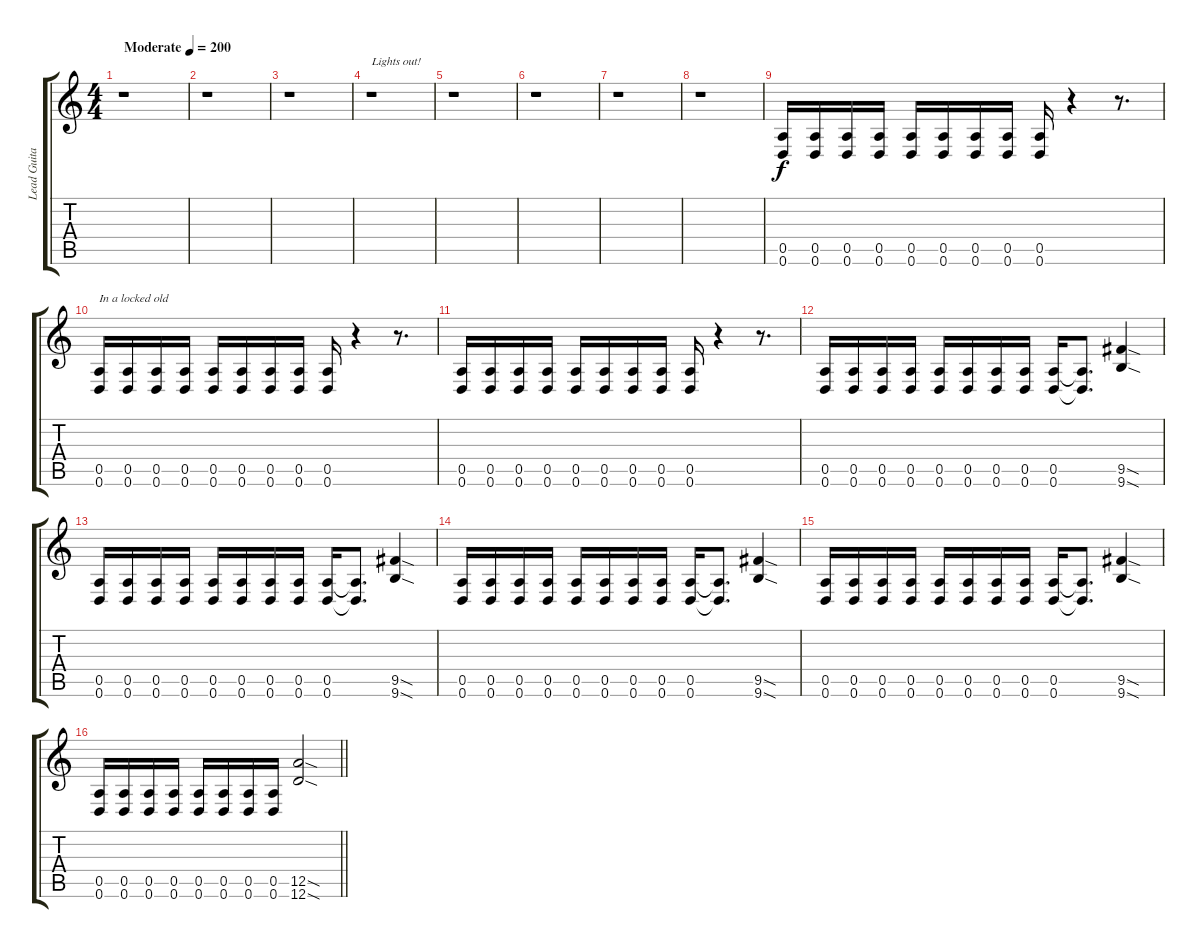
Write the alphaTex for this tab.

\track ("Lead Guitar" "Lead Guita") {instrument distortionguitar}
\staff {score tabs}
\tuning (E4 B3 G3 D3 A2 D2) {hide}
\ts (4 4)
\tempo (200 "Moderate")
\clef g2
\ks c
r.1{dy f instrument distortionguitar} |
r.1 |
r.1 |
r.1{txt "Lights out!"} |
r.1 |
r.1 |
r.1 |
r.1 |
(0.5 0.6).16 (0.5 0.6).16 (0.5 0.6).16 (0.5 0.6).16 (0.5 0.6).16 (0.5 0.6).16 (0.5 0.6).16 (0.5 0.6).16 (0.5 0.6).16 r.4 r.8{d} |
(0.5 0.6).16{txt "In a locked old"} (0.5 0.6).16 (0.5 0.6).16 (0.5 0.6).16 (0.5 0.6).16 (0.5 0.6).16 (0.5 0.6).16 (0.5 0.6).16 (0.5 0.6).16 r.4 r.8{d} |
(0.5 0.6).16 (0.5 0.6).16 (0.5 0.6).16 (0.5 0.6).16 (0.5 0.6).16 (0.5 0.6).16 (0.5 0.6).16 (0.5 0.6).16 (0.5 0.6).16 r.4 r.8{d} |
(0.5 0.6).16 (0.5 0.6).16 (0.5 0.6).16 (0.5 0.6).16 (0.5 0.6).16 (0.5 0.6).16 (0.5 0.6).16 (0.5 0.6).16 (0.5 0.6).16 (0.5{t} 0.6{t}).8{d} (9.5{sod} 9.6{sod}).4 |
(0.5 0.6).16 (0.5 0.6).16 (0.5 0.6).16 (0.5 0.6).16 (0.5 0.6).16 (0.5 0.6).16 (0.5 0.6).16 (0.5 0.6).16 (0.5 0.6).16 (0.5{t} 0.6{t}).8{d} (9.5{sod} 9.6{sod}).4 |
(0.5 0.6).16 (0.5 0.6).16 (0.5 0.6).16 (0.5 0.6).16 (0.5 0.6).16 (0.5 0.6).16 (0.5 0.6).16 (0.5 0.6).16 (0.5 0.6).16 (0.5{t} 0.6{t}).8{d} (9.5{sod} 9.6{sod}).4 |
(0.5 0.6).16 (0.5 0.6).16 (0.5 0.6).16 (0.5 0.6).16 (0.5 0.6).16 (0.5 0.6).16 (0.5 0.6).16 (0.5 0.6).16 (0.5 0.6).16 (0.5{t} 0.6{t}).8{d} (9.5{sod} 9.6{sod}).4 |
\barLineRight lightlight
(0.5 0.6).16 (0.5 0.6).16 (0.5 0.6).16 (0.5 0.6).16 (0.5 0.6).16 (0.5 0.6).16 (0.5 0.6).16 (0.5 0.6).16 (12.5{sod} 12.6{sod}).2
